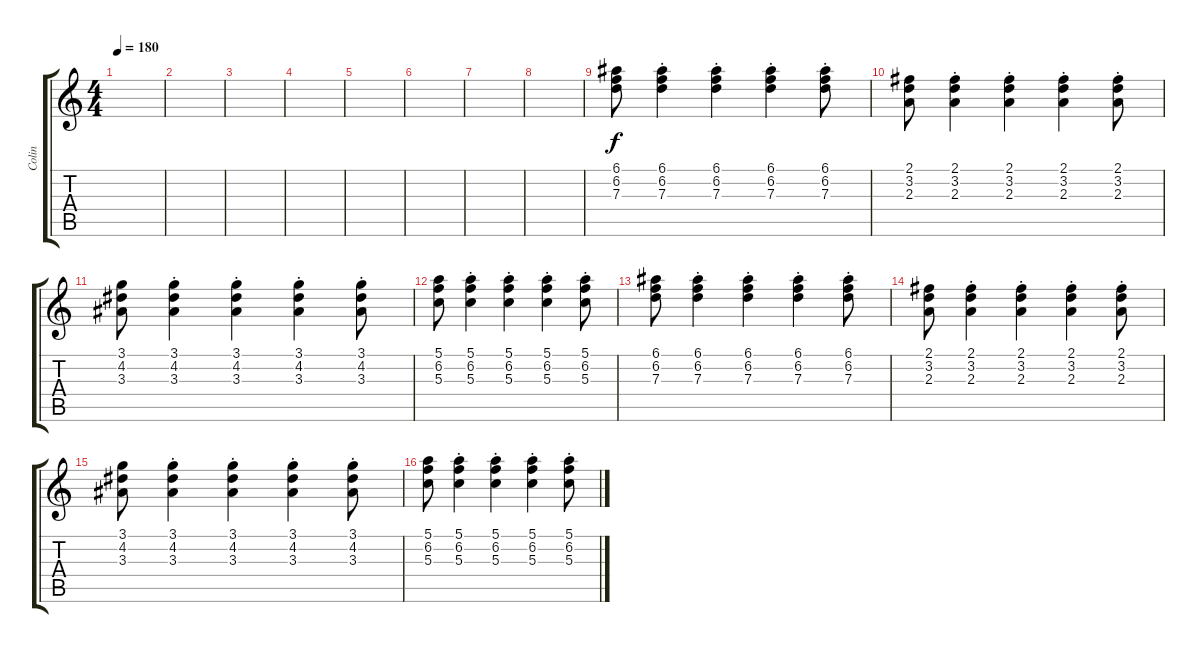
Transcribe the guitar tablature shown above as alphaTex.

\track ("Colin" "Colin") {instrument acousticguitarnylon}
\staff {score tabs}
\tuning (E4 B3 G3 D3 A2 E2) {hide}
\ts (4 4)
\tempo 180
\clef g2
\ks c
|
|
|
|
|
|
|
|
(6.1 6.2 7.3).8 (6.1{st} 6.2{st} 7.3{st}).4 (6.1{st} 6.2{st} 7.3{st}).4 (6.1{st} 6.2{st} 7.3{st}).4 (6.1{st} 6.2{st} 7.3{st}).8 |
(2.1 3.2 2.3).8 (2.1{st} 3.2{st} 2.3{st}).4 (2.1{st} 3.2{st} 2.3{st}).4 (2.1{st} 3.2{st} 2.3{st}).4 (2.1{st} 3.2{st} 2.3{st}).8 |
(3.1 4.2 3.3).8 (3.1{st} 4.2{st} 3.3{st}).4 (3.1{st} 4.2{st} 3.3{st}).4 (3.1{st} 4.2{st} 3.3{st}).4 (3.1{st} 4.2{st} 3.3{st}).8 |
(5.1 6.2 5.3).8 (5.1{st} 6.2{st} 5.3{st}).4 (5.1{st} 6.2{st} 5.3{st}).4 (5.1{st} 6.2{st} 5.3{st}).4 (5.1{st} 6.2{st} 5.3{st}).8 |
(6.1 6.2 7.3).8 (6.1{st} 6.2{st} 7.3{st}).4 (6.1{st} 6.2{st} 7.3{st}).4 (6.1{st} 6.2{st} 7.3{st}).4 (6.1{st} 6.2{st} 7.3{st}).8 |
(2.1 3.2 2.3).8 (2.1{st} 3.2{st} 2.3{st}).4 (2.1{st} 3.2{st} 2.3{st}).4 (2.1{st} 3.2{st} 2.3{st}).4 (2.1{st} 3.2{st} 2.3{st}).8 |
(3.1 4.2 3.3).8 (3.1{st} 4.2{st} 3.3{st}).4 (3.1{st} 4.2{st} 3.3{st}).4 (3.1{st} 4.2{st} 3.3{st}).4 (3.1{st} 4.2{st} 3.3{st}).8 |
(5.1 6.2 5.3).8 (5.1{st} 6.2{st} 5.3{st}).4 (5.1{st} 6.2{st} 5.3{st}).4 (5.1{st} 6.2{st} 5.3{st}).4 (5.1{st} 6.2{st} 5.3{st}).8
